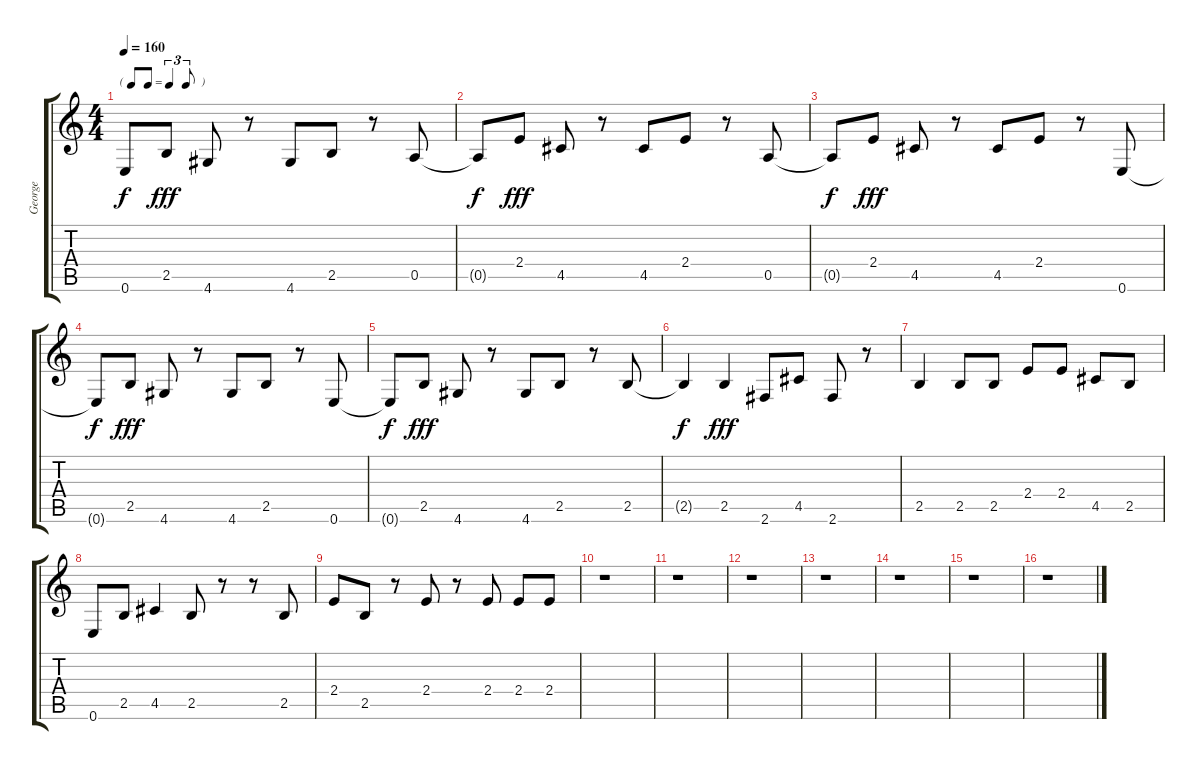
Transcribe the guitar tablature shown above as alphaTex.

\track ("George" "George") {instrument electricguitarmuted}
\staff {score tabs}
\tuning (E4 B3 G3 D3 A2 E2) {hide}
\ts (4 4)
\tf triplet8th
\tempo 160
\clef g2
\ks c
0.6{t}.8{dy f} 2.5.8{dy fff} 4.6.8 r.8 4.6.8 2.5.8 r.8 0.5.8 |
0.5{t}.8{dy f} 2.4.8{dy fff} 4.5.8 r.8 4.5.8 2.4.8 r.8 0.5.8 |
0.5{t}.8{dy f} 2.4.8{dy fff} 4.5.8 r.8 4.5.8 2.4.8 r.8 0.6.8 |
0.6{t}.8{dy f} 2.5.8{dy fff} 4.6.8 r.8 4.6.8 2.5.8 r.8 0.6.8 |
0.6{t}.8{dy f} 2.5.8{dy fff} 4.6.8 r.8 4.6.8 2.5.8 r.8 2.5.8 |
2.5{t}.4{dy f} 2.5.4{dy fff} 2.6.8 4.5.8 2.6.8 r.8 |
2.5.4 2.5.8 2.5.8 2.4.8 2.4.8 4.5.8 2.5.8 |
0.6.8 2.5.8 4.5.4 2.5.8 r.8 r.8 2.5.8 |
2.4.8 2.5.8 r.8 2.4.8 r.8 2.4.8 2.4.8 2.4.8 |
r.1 |
r.1 |
r.1 |
r.1 |
r.1 |
r.1 |
r.1
